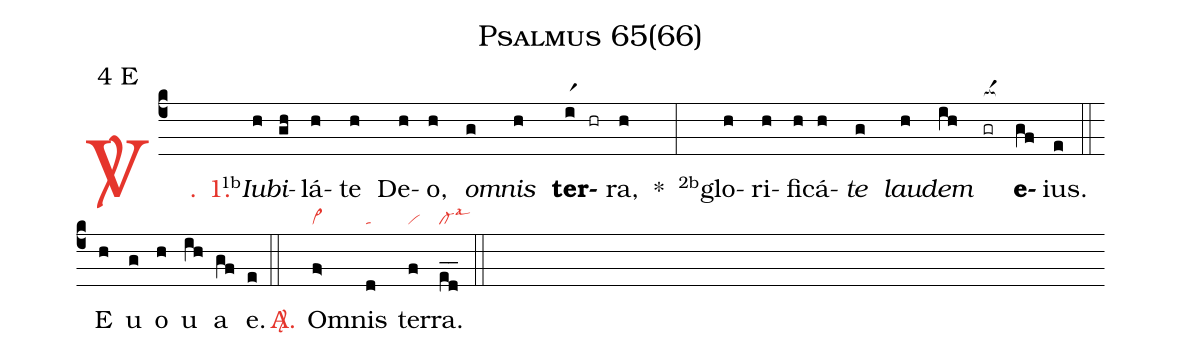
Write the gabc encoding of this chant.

name: Psalmus 65(66);
mode: 4;
mode-differentia: E;
nabc-lines: 1;
%%
(c4)

<c><sp>V/</sp>. 1.</c>() <v>\VSup{1b}</v><i>Iu</i>(h)<i>bi</i>(gh)lá(h)te(h) De(h)o,(h) <i>om</i>(g)<i>nis</i>(h) <b>ter</b>(ir1 hr)ra,(h) *(:) <v>\VSup{2b}</v>glo(h)ri(h)fi(h)cá(h)<i>te</i>(g) <i>lau</i>(h)<i>dem</i>(ih) <nlba>(gr[ocba:1{])<b>e</b></nlba>(gf[ocba:0}])ius.(e) (::)

<eu>E(h) u(g) o(h) u(ih) a(gf) e.</eu>(e) (::)

<nlba><c><sp>A/</sp>.</c>() Om</nlba>(f>|vi>)nis(d|ta) ter(f|vi)ra.(ed__|cl-lsal3) (::)
